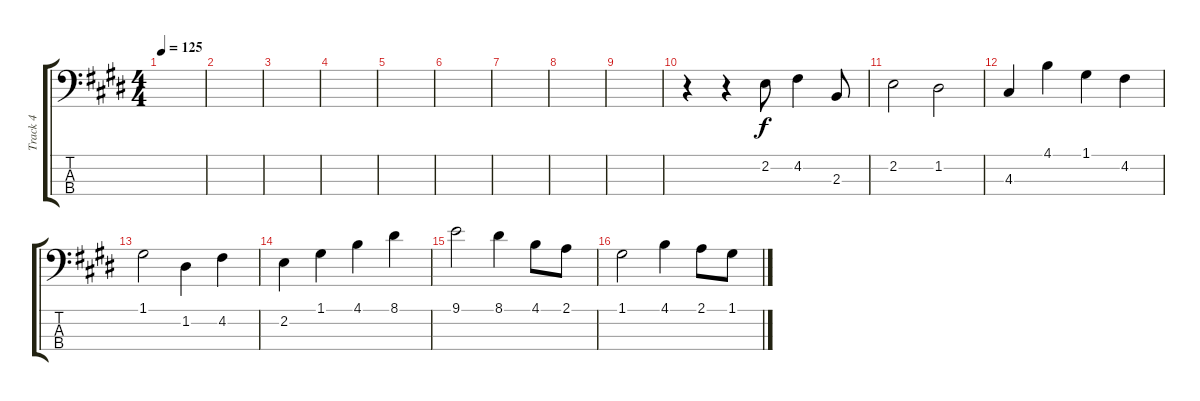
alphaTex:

\track ("Track 4" "Track 4") {instrument electricbassfinger}
\staff {score tabs}
\tuning (G2 D2 A1 E1) {hide}
\ts (4 4)
\tempo 125
\clef f4
\ks e
|
|
|
|
|
|
|
|
|
r.4 r.4 2.2.8 4.2.4 2.3.8 |
2.2.2 1.2.2 |
4.3.4 4.1.4 1.1.4 4.2.4 |
1.1.2 1.2.4 4.2.4 |
2.2.4 1.1.4 4.1.4 8.1.4 |
9.1.2 8.1.4 4.1.8 2.1.8 |
1.1.2 4.1.4 2.1.8 1.1.8
